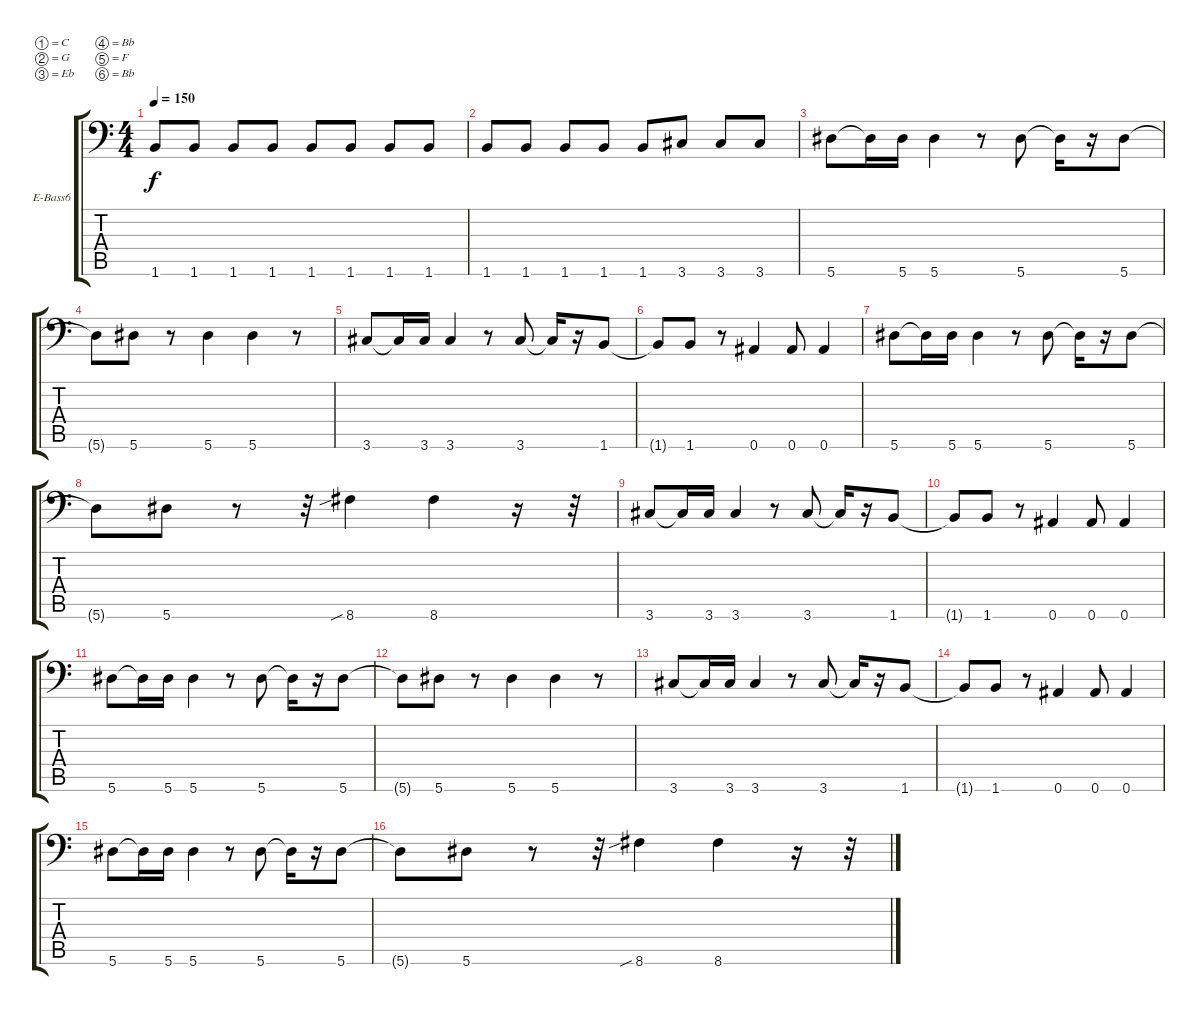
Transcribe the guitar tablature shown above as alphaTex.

\bracketExtendMode groupsimilarinstruments
\firstSystemTrackNameOrientation horizontal
\otherSystemsTrackNameOrientation horizontal
\track ("Tim" "E-Bass6") {instrument electricbasspick}
\staff {score tabs}
\tuning (C4 G3 Eb3 Bb2 F2 Bb1)
\ts (4 4)
\tempo 150
\clef f4
\ks c
1.6.8{dy f} 1.6.8 1.6.8 1.6.8 1.6.8 1.6.8 1.6.8 1.6.8 |
1.6.8 1.6.8 1.6.8 1.6.8 1.6.8 3.6.8 3.6.8 3.6.8 |
5.6.8 5.6{t}.16 5.6.16 5.6.4 r.8 5.6.8 5.6{t}.16 r.16 5.6.8 |
5.6{t}.8 5.6.8 r.8 5.6.4 5.6.4 r.8 |
3.6.8 3.6{t}.16 3.6.16 3.6.4 r.8 3.6.8 3.6{t}.16 r.16 1.6.8 |
1.6{t}.8 1.6.8 r.8 0.6.4 0.6.8 0.6.4 |
5.6.8 5.6{t}.16 5.6.16 5.6.4 r.8 5.6.8 5.6{t}.16 r.16 5.6.8 |
5.6{t}.8 5.6.8 r.8 r.32 8.6{sib}.4 8.6.4 r.16 r.32 |
3.6.8 3.6{t}.16 3.6.16 3.6.4 r.8 3.6.8 3.6{t}.16 r.16 1.6.8 |
1.6{t}.8 1.6.8 r.8 0.6.4 0.6.8 0.6.4 |
5.6.8 5.6{t}.16 5.6.16 5.6.4 r.8 5.6.8 5.6{t}.16 r.16 5.6.8 |
5.6{t}.8 5.6.8 r.8 5.6.4 5.6.4 r.8 |
3.6.8 3.6{t}.16 3.6.16 3.6.4 r.8 3.6.8 3.6{t}.16 r.16 1.6.8 |
1.6{t}.8 1.6.8 r.8 0.6.4 0.6.8 0.6.4 |
5.6.8 5.6{t}.16 5.6.16 5.6.4 r.8 5.6.8 5.6{t}.16 r.16 5.6.8 |
5.6{t}.8 5.6.8 r.8 r.32 8.6{sib}.4 8.6.4 r.16 r.32
